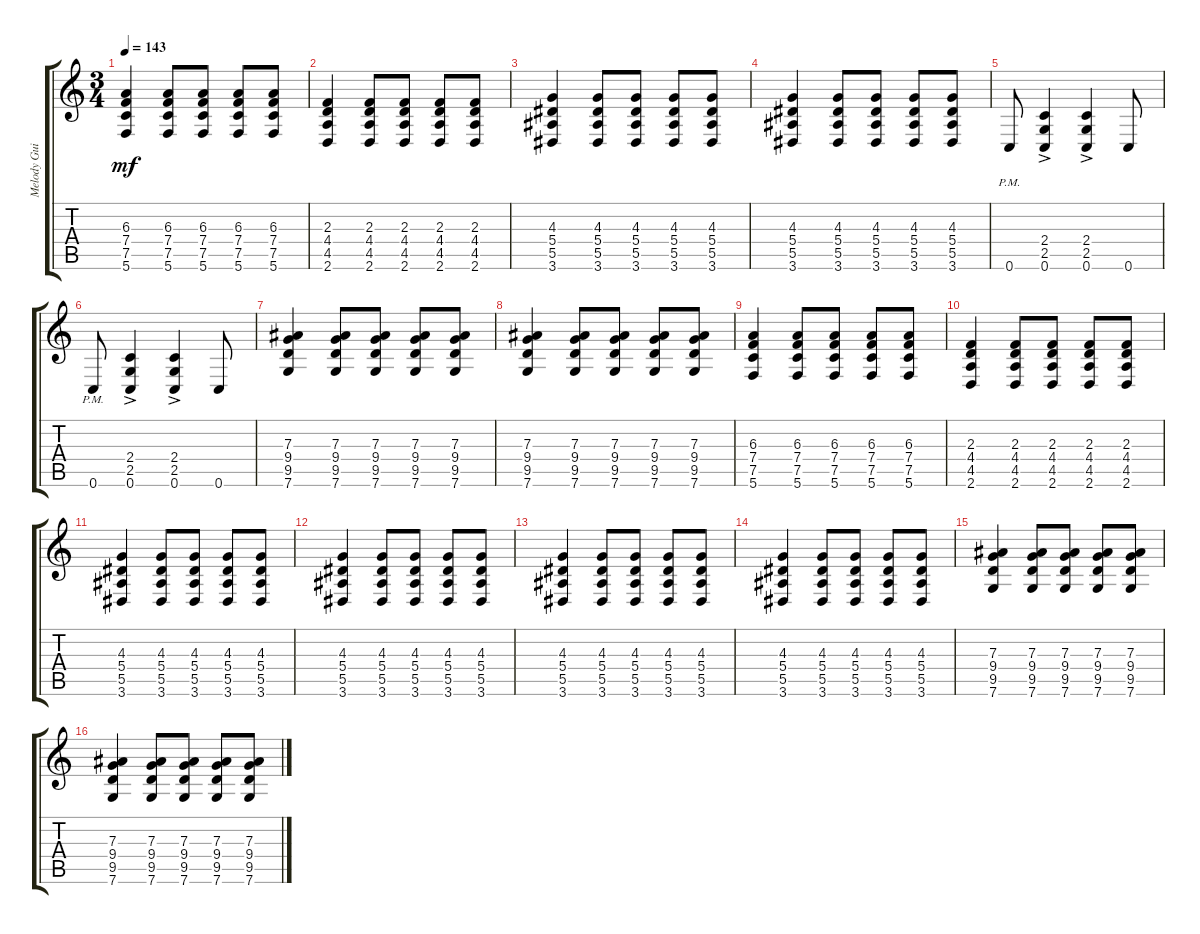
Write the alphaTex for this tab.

\track ("Melody Guitar" "Melody Gui") {instrument distortionguitar}
\staff {score tabs}
\tuning (C4 G3 Eb3 Bb2 F2 C2) {hide}
\ts (3 4)
\tempo 143
\clef g2
\ks c
(6.3 7.4 7.5 5.6).4{dy mf} (6.3 7.4 7.5 5.6).8 (6.3 7.4 7.5 5.6).8 (6.3 7.4 7.5 5.6).8 (6.3 7.4 7.5 5.6).8 |
(2.3 4.4 4.5 2.6).4 (2.3 4.4 4.5 2.6).8 (2.3 4.4 4.5 2.6).8 (2.3 4.4 4.5 2.6).8 (2.3 4.4 4.5 2.6).8 |
(4.3 5.4 5.5 3.6).4 (4.3 5.4 5.5 3.6).8 (4.3 5.4 5.5 3.6).8 (4.3 5.4 5.5 3.6).8 (4.3 5.4 5.5 3.6).8 |
(4.3 5.4 5.5 3.6).4 (4.3 5.4 5.5 3.6).8 (4.3 5.4 5.5 3.6).8 (4.3 5.4 5.5 3.6).8 (4.3 5.4 5.5 3.6).8 |
0.6{pm}.8 (2.4{ac} 2.5{ac} 0.6{ac}).4 (2.4{ac} 2.5{ac} 0.6{ac}).4 0.6.8 |
0.6{pm}.8 (2.4{ac} 2.5{ac} 0.6{ac}).4 (2.4{ac} 2.5{ac} 0.6{ac}).4 0.6.8 |
(7.3 9.4 9.5 7.6).4 (7.3 9.4 9.5 7.6).8 (7.3 9.4 9.5 7.6).8 (7.3 9.4 9.5 7.6).8 (7.3 9.4 9.5 7.6).8 |
(7.3 9.4 9.5 7.6).4 (7.3 9.4 9.5 7.6).8 (7.3 9.4 9.5 7.6).8 (7.3 9.4 9.5 7.6).8 (7.3 9.4 9.5 7.6).8 |
(6.3 7.4 7.5 5.6).4 (6.3 7.4 7.5 5.6).8 (6.3 7.4 7.5 5.6).8 (6.3 7.4 7.5 5.6).8 (6.3 7.4 7.5 5.6).8 |
(2.3 4.4 4.5 2.6).4 (2.3 4.4 4.5 2.6).8 (2.3 4.4 4.5 2.6).8 (2.3 4.4 4.5 2.6).8 (2.3 4.4 4.5 2.6).8 |
(4.3 5.4 5.5 3.6).4 (4.3 5.4 5.5 3.6).8 (4.3 5.4 5.5 3.6).8 (4.3 5.4 5.5 3.6).8 (4.3 5.4 5.5 3.6).8 |
(4.3 5.4 5.5 3.6).4 (4.3 5.4 5.5 3.6).8 (4.3 5.4 5.5 3.6).8 (4.3 5.4 5.5 3.6).8 (4.3 5.4 5.5 3.6).8 |
(4.3 5.4 5.5 3.6).4 (4.3 5.4 5.5 3.6).8 (4.3 5.4 5.5 3.6).8 (4.3 5.4 5.5 3.6).8 (4.3 5.4 5.5 3.6).8 |
(4.3 5.4 5.5 3.6).4 (4.3 5.4 5.5 3.6).8 (4.3 5.4 5.5 3.6).8 (4.3 5.4 5.5 3.6).8 (4.3 5.4 5.5 3.6).8 |
(7.3 9.4 9.5 7.6).4 (7.3 9.4 9.5 7.6).8 (7.3 9.4 9.5 7.6).8 (7.3 9.4 9.5 7.6).8 (7.3 9.4 9.5 7.6).8 |
(7.3 9.4 9.5 7.6).4 (7.3 9.4 9.5 7.6).8 (7.3 9.4 9.5 7.6).8 (7.3 9.4 9.5 7.6).8 (7.3 9.4 9.5 7.6).8
